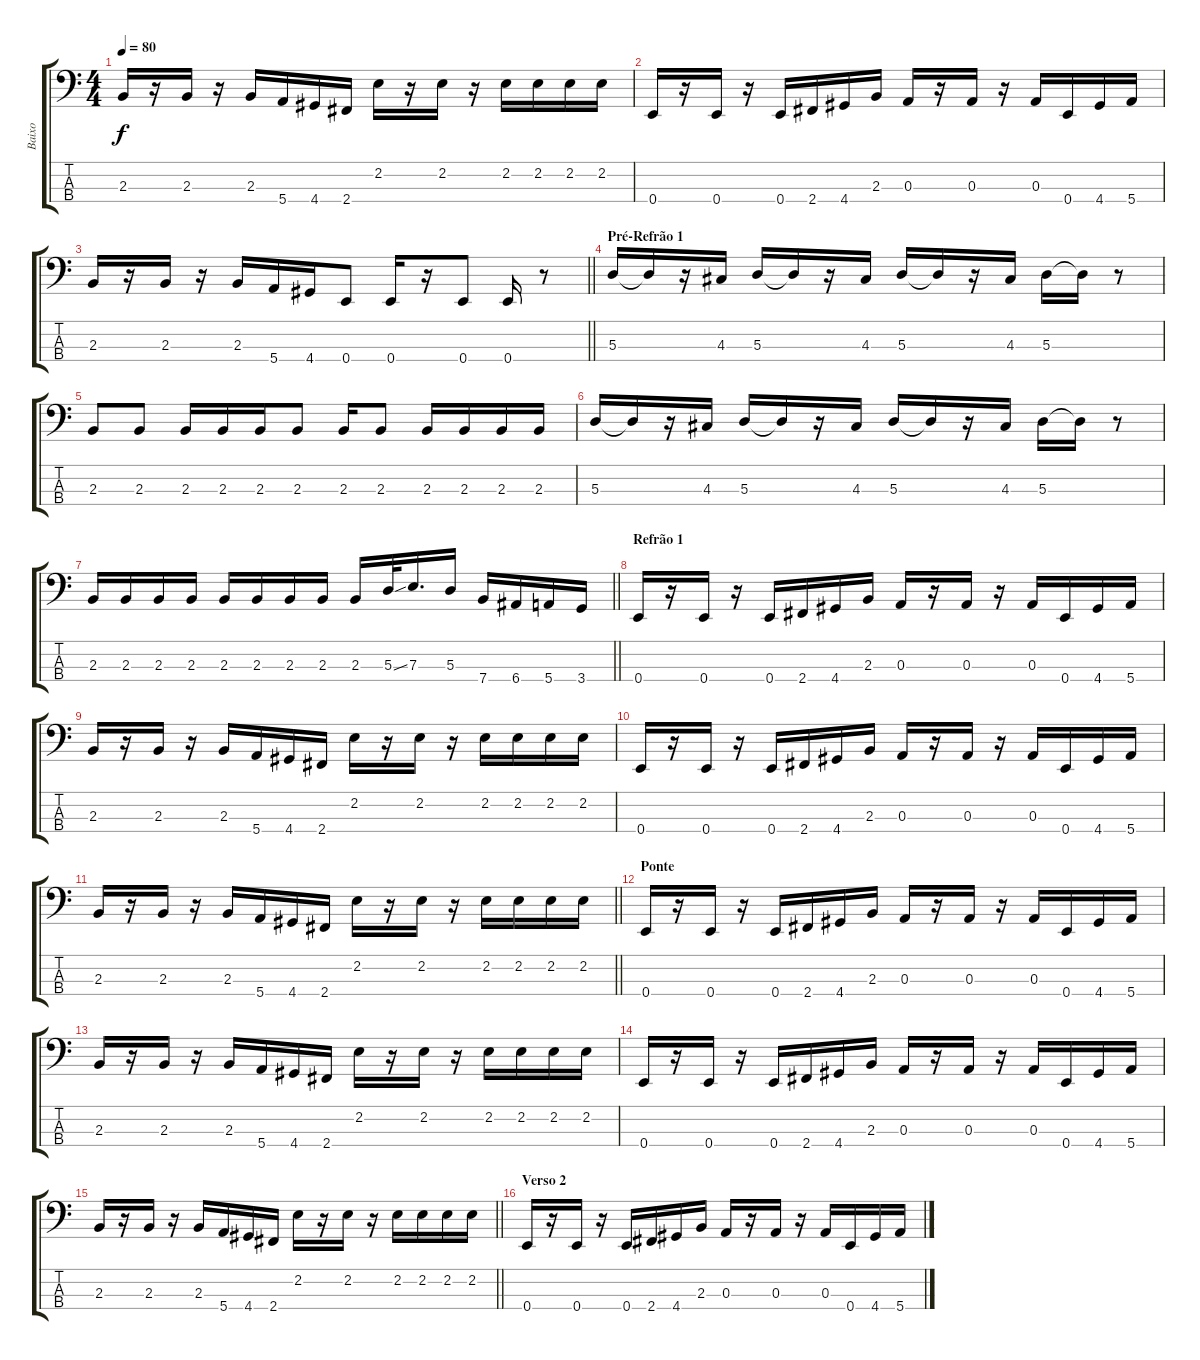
\track ("Baixo" "Baixo") {instrument electricbasspick}
\staff {score tabs}
\tuning (G2 D2 A1 E1) {hide}
\ts (4 4)
\tempo 80
\clef f4
\ks c
2.3.16{dy f} r.16 2.3.16 r.16 2.3.16 5.4.16 4.4.16 2.4.16 2.2.16 r.16 2.2.16 r.16 2.2.16 2.2.16 2.2.16 2.2.16 |
0.4.16 r.16 0.4.16 r.16 0.4.16 2.4.16 4.4.16 2.3.16 0.3.16 r.16 0.3.16 r.16 0.3.16 0.4.16 4.4.16 5.4.16 |
\barLineRight lightlight
2.3.16 r.16 2.3.16 r.16 2.3.16 5.4.16 4.4.16 0.4.8 0.4.16 r.16 0.4.8 0.4.16 r.8 |
\section ("" "Pré-Refrão 1")
5.3.16 5.3{t}.16 r.16 4.3.16 5.3.16 5.3{t}.16 r.16 4.3.16 5.3.16 5.3{t}.16 r.16 4.3.16 5.3.16 5.3{t}.16 r.8 |
2.3.8 2.3.8 2.3.16 2.3.16 2.3.16 2.3.8 2.3.16 2.3.8 2.3.16 2.3.16 2.3.16 2.3.16 |
5.3.16 5.3{t}.16 r.16 4.3.16 5.3.16 5.3{t}.16 r.16 4.3.16 5.3.16 5.3{t}.16 r.16 4.3.16 5.3.16 5.3{t}.16 r.8 |
\barLineRight lightlight
2.3.16 2.3.16 2.3.16 2.3.16 2.3.16 2.3.16 2.3.16 2.3.16 2.3.16 5.3{ss}.32 7.3.16{d} 5.3.16 7.4.16 6.4.16 5.4.16 3.4.16 |
\section ("" "Refrão 1")
0.4.16 r.16 0.4.16 r.16 0.4.16 2.4.16 4.4.16 2.3.16 0.3.16 r.16 0.3.16 r.16 0.3.16 0.4.16 4.4.16 5.4.16 |
2.3.16 r.16 2.3.16 r.16 2.3.16 5.4.16 4.4.16 2.4.16 2.2.16 r.16 2.2.16 r.16 2.2.16 2.2.16 2.2.16 2.2.16 |
0.4.16 r.16 0.4.16 r.16 0.4.16 2.4.16 4.4.16 2.3.16 0.3.16 r.16 0.3.16 r.16 0.3.16 0.4.16 4.4.16 5.4.16 |
\barLineRight lightlight
2.3.16 r.16 2.3.16 r.16 2.3.16 5.4.16 4.4.16 2.4.16 2.2.16 r.16 2.2.16 r.16 2.2.16 2.2.16 2.2.16 2.2.16 |
\section ("" "Ponte")
0.4.16 r.16 0.4.16 r.16 0.4.16 2.4.16 4.4.16 2.3.16 0.3.16 r.16 0.3.16 r.16 0.3.16 0.4.16 4.4.16 5.4.16 |
2.3.16 r.16 2.3.16 r.16 2.3.16 5.4.16 4.4.16 2.4.16 2.2.16 r.16 2.2.16 r.16 2.2.16 2.2.16 2.2.16 2.2.16 |
0.4.16 r.16 0.4.16 r.16 0.4.16 2.4.16 4.4.16 2.3.16 0.3.16 r.16 0.3.16 r.16 0.3.16 0.4.16 4.4.16 5.4.16 |
\barLineRight lightlight
2.3.16 r.16 2.3.16 r.16 2.3.16 5.4.16 4.4.16 2.4.16 2.2.16 r.16 2.2.16 r.16 2.2.16 2.2.16 2.2.16 2.2.16 |
\section ("" "Verso 2")
0.4.16 r.16 0.4.16 r.16 0.4.16 2.4.16 4.4.16 2.3.16 0.3.16 r.16 0.3.16 r.16 0.3.16 0.4.16 4.4.16 5.4.16
